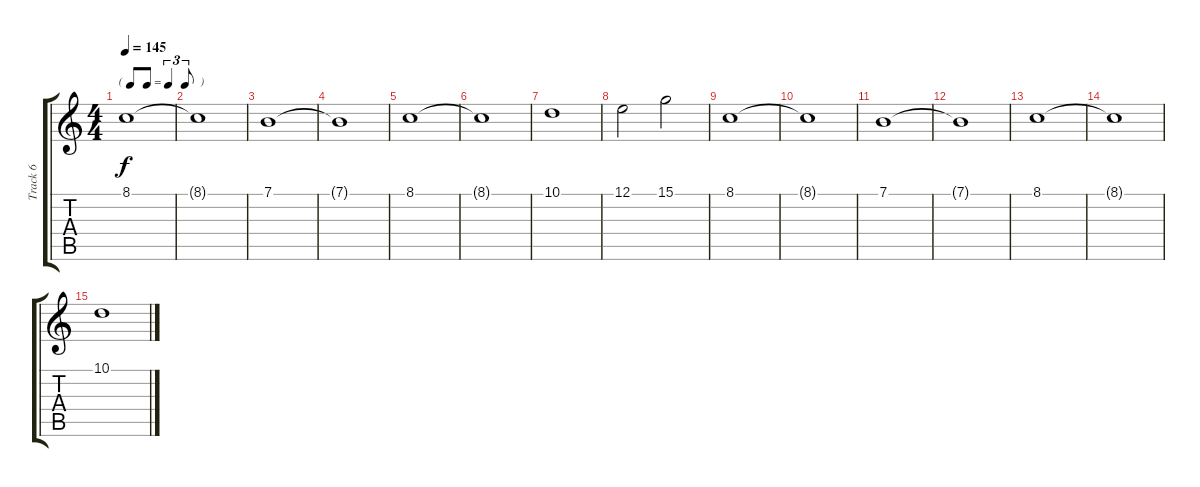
\track ("Track 6" "Track 6") {instrument stringensemble1}
\staff {score tabs}
\tuning (E4 B3 G3 D3 A2 E2) {hide}
\ts (4 4)
\tf triplet8th
\tempo 145
\clef g2
\ks c
8.1.1{dy f volume 13} |
8.1{t}.1 |
7.1.1 |
7.1{t}.1 |
8.1.1 |
8.1{t}.1 |
10.1.1 |
12.1.2 15.1.2 |
8.1.1 |
8.1{t}.1 |
7.1.1 |
7.1{t}.1 |
8.1.1 |
8.1{t}.1 |
10.1.1
